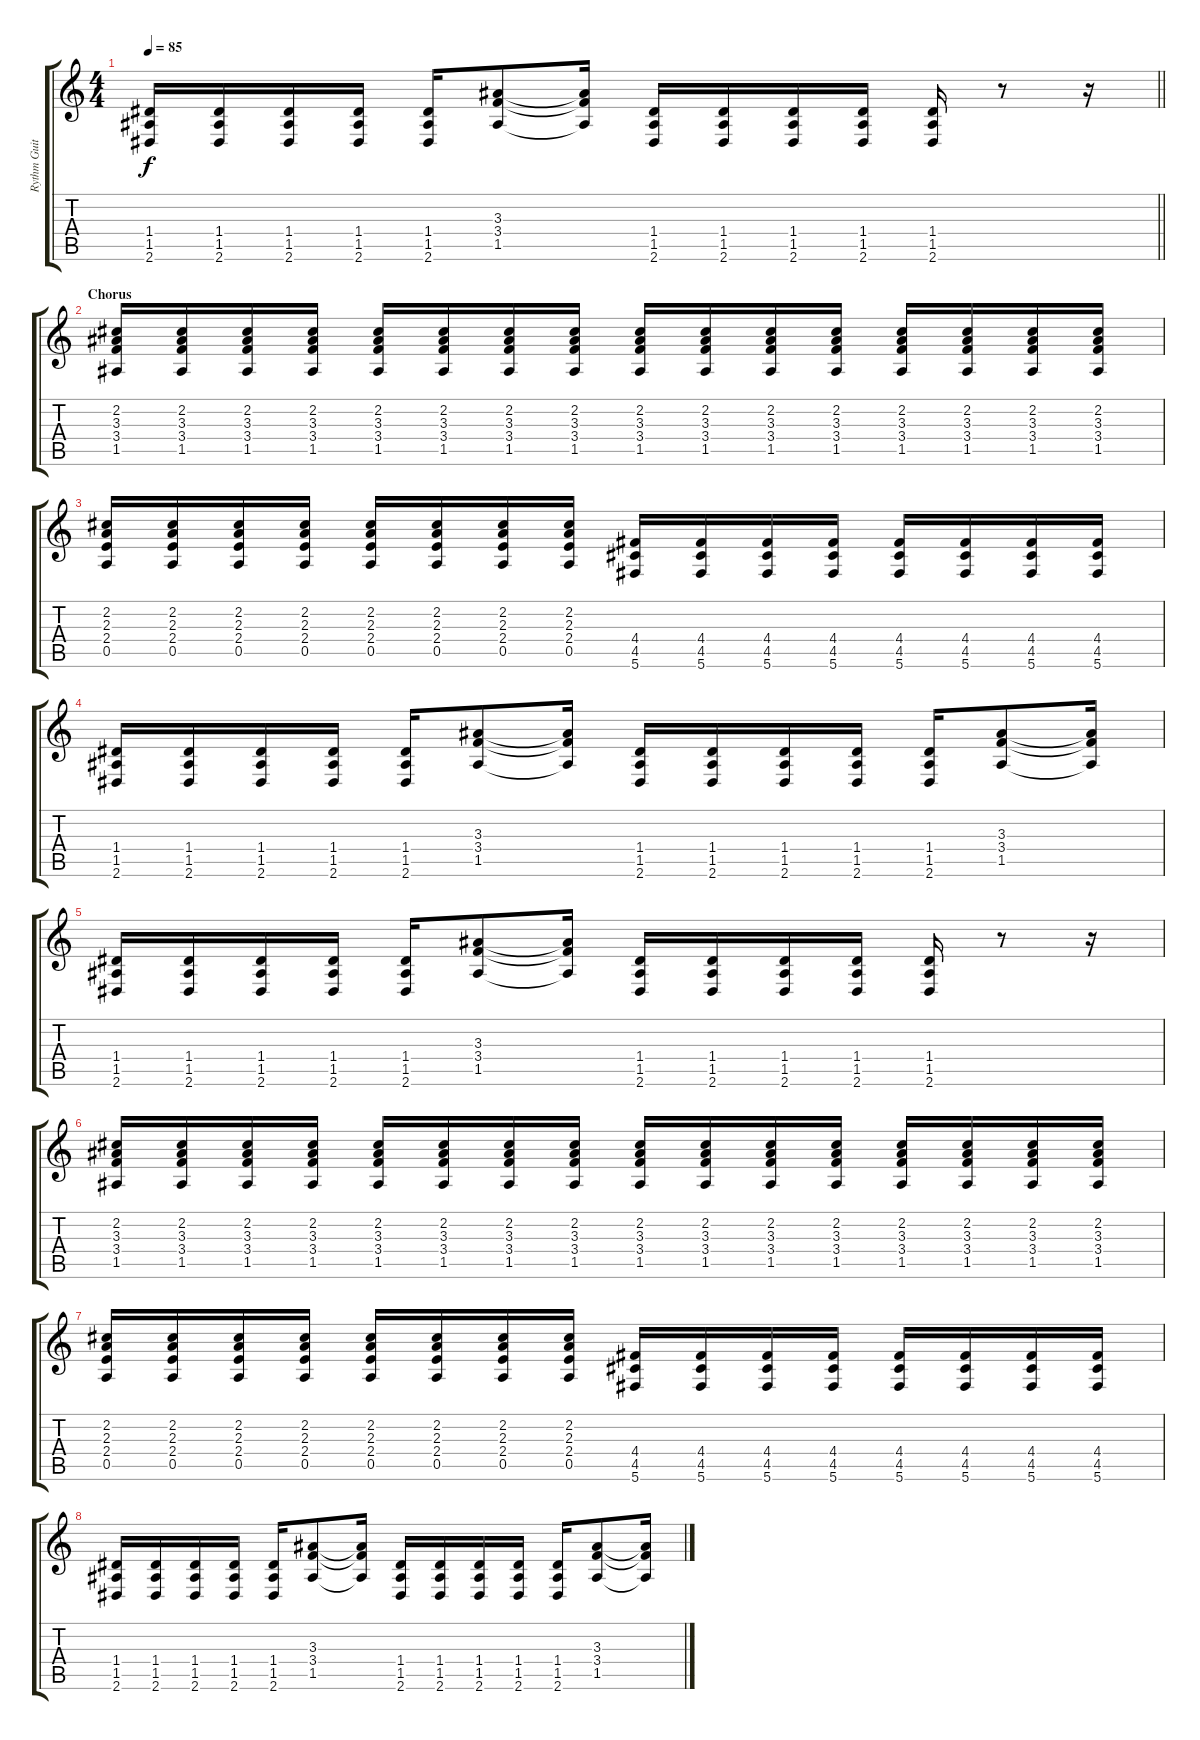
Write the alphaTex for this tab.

\track ("Rythm Guitar" "Rythm Guit") {instrument distortionguitar}
\staff {score tabs}
\tuning (E4 B3 G3 D3 A2 Db2) {hide}
\ts (4 4)
\tempo 85
\clef g2
\barLineRight lightlight
\ks c
(1.4 1.5 2.6).16{dy f} (1.4 1.5 2.6).16 (1.4 1.5 2.6).16 (1.4 1.5 2.6).16 (1.4 1.5 2.6).16 (3.3 3.4 1.5).8 (3.3{t} 3.4{t} 1.5{t}).16 (1.4 1.5 2.6).16 (1.4 1.5 2.6).16 (1.4 1.5 2.6).16 (1.4 1.5 2.6).16 (1.4 1.5 2.6).16 r.8 r.16 |
\section ("" "Chorus")
(2.2 3.3 3.4 1.5).16{instrument distortionguitar} (2.2 3.3 3.4 1.5).16 (2.2 3.3 3.4 1.5).16 (2.2 3.3 3.4 1.5).16 (2.2 3.3 3.4 1.5).16 (2.2 3.3 3.4 1.5).16 (2.2 3.3 3.4 1.5).16 (2.2 3.3 3.4 1.5).16 (2.2 3.3 3.4 1.5).16 (2.2 3.3 3.4 1.5).16 (2.2 3.3 3.4 1.5).16 (2.2 3.3 3.4 1.5).16 (2.2 3.3 3.4 1.5).16 (2.2 3.3 3.4 1.5).16 (2.2 3.3 3.4 1.5).16 (2.2 3.3 3.4 1.5).16 |
(2.2 2.3 2.4 0.5).16 (2.2 2.3 2.4 0.5).16 (2.2 2.3 2.4 0.5).16 (2.2 2.3 2.4 0.5).16 (2.2 2.3 2.4 0.5).16 (2.2 2.3 2.4 0.5).16 (2.2 2.3 2.4 0.5).16 (2.2 2.3 2.4 0.5).16 (4.4 4.5 5.6).16 (4.4 4.5 5.6).16 (4.4 4.5 5.6).16 (4.4 4.5 5.6).16 (4.4 4.5 5.6).16 (4.4 4.5 5.6).16 (4.4 4.5 5.6).16 (4.4 4.5 5.6).16 |
(1.4 1.5 2.6).16 (1.4 1.5 2.6).16 (1.4 1.5 2.6).16 (1.4 1.5 2.6).16 (1.4 1.5 2.6).16 (3.3 3.4 1.5).8 (3.3{t} 3.4{t} 1.5{t}).16 (1.4 1.5 2.6).16 (1.4 1.5 2.6).16 (1.4 1.5 2.6).16 (1.4 1.5 2.6).16 (1.4 1.5 2.6).16 (3.3 3.4 1.5).8 (3.3{t} 3.4{t} 1.5{t}).16 |
(1.4 1.5 2.6).16 (1.4 1.5 2.6).16 (1.4 1.5 2.6).16 (1.4 1.5 2.6).16 (1.4 1.5 2.6).16 (3.3 3.4 1.5).8 (3.3{t} 3.4{t} 1.5{t}).16 (1.4 1.5 2.6).16 (1.4 1.5 2.6).16 (1.4 1.5 2.6).16 (1.4 1.5 2.6).16 (1.4 1.5 2.6).16 r.8 r.16 |
(2.2 3.3 3.4 1.5).16{instrument distortionguitar} (2.2 3.3 3.4 1.5).16 (2.2 3.3 3.4 1.5).16 (2.2 3.3 3.4 1.5).16 (2.2 3.3 3.4 1.5).16 (2.2 3.3 3.4 1.5).16 (2.2 3.3 3.4 1.5).16 (2.2 3.3 3.4 1.5).16 (2.2 3.3 3.4 1.5).16 (2.2 3.3 3.4 1.5).16 (2.2 3.3 3.4 1.5).16 (2.2 3.3 3.4 1.5).16 (2.2 3.3 3.4 1.5).16 (2.2 3.3 3.4 1.5).16 (2.2 3.3 3.4 1.5).16 (2.2 3.3 3.4 1.5).16 |
(2.2 2.3 2.4 0.5).16 (2.2 2.3 2.4 0.5).16 (2.2 2.3 2.4 0.5).16 (2.2 2.3 2.4 0.5).16 (2.2 2.3 2.4 0.5).16 (2.2 2.3 2.4 0.5).16 (2.2 2.3 2.4 0.5).16 (2.2 2.3 2.4 0.5).16 (4.4 4.5 5.6).16 (4.4 4.5 5.6).16 (4.4 4.5 5.6).16 (4.4 4.5 5.6).16 (4.4 4.5 5.6).16 (4.4 4.5 5.6).16 (4.4 4.5 5.6).16 (4.4 4.5 5.6).16 |
(1.4 1.5 2.6).16 (1.4 1.5 2.6).16 (1.4 1.5 2.6).16 (1.4 1.5 2.6).16 (1.4 1.5 2.6).16 (3.3 3.4 1.5).8 (3.3{t} 3.4{t} 1.5{t}).16 (1.4 1.5 2.6).16 (1.4 1.5 2.6).16 (1.4 1.5 2.6).16 (1.4 1.5 2.6).16 (1.4 1.5 2.6).16 (3.3 3.4 1.5).8 (3.3{t} 3.4{t} 1.5{t}).16
